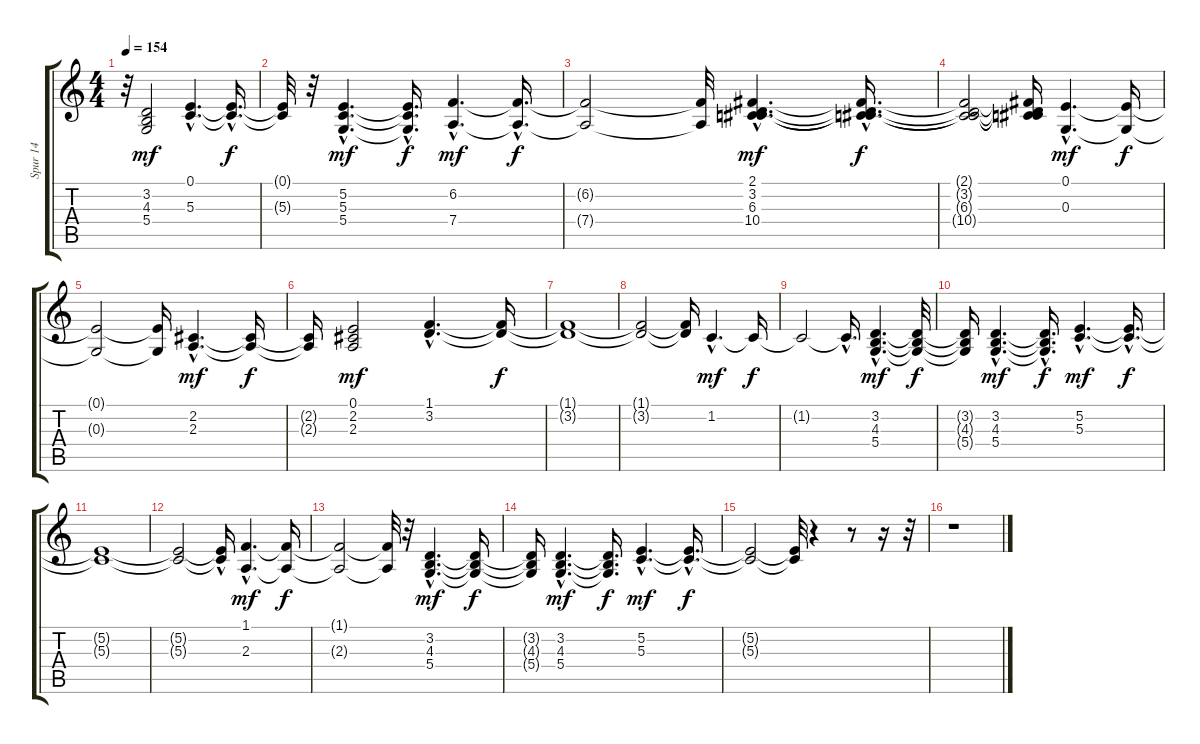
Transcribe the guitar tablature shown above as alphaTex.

\track ("Spur 14" "Spur 14") {instrument pad8sweep}
\staff {score tabs}
\tuning (E4 B3 G3 D3 A2 E2) {hide}
\ts (4 4)
\tempo 154
\clef g2
\ks c
r.32{dy f} (3.2 4.3 5.4).2{dy mf} (0.1{hac} 5.3{hac}).4{d} (0.1{hac t} 5.3{hac t}).16{d dy f} |
(0.1{t} 5.3{t}).32 r.32 (5.2{hac} 5.3{hac} 5.4{hac}).4{d dy mf} (5.2{hac t} 5.3{t} 5.4{hac t}).16{d dy f} (6.2{hac} 7.4{hac}).4{d dy mf} (6.2{hac t} 7.4{hac t}).16{d dy f} |
(6.2{t} 7.4{t}).2 (6.2{t} 7.4{t}).32 (2.1{hac} 3.2{hac} 6.3{hac} 10.4{hac}).4{d dy mf} (2.1{hac t} 3.2{hac t} 6.3{hac t} 10.4{hac t}).16{d dy f} |
(2.1{t} 3.2{t} 6.3{t} 10.4{t}).2 (2.1{t} 3.2{t} 6.3{t} 10.4{t}).16 (0.1{hac} 0.3{hac}).4{d dy mf} (0.1{t} 0.3{t}).16{dy f} |
(0.1{t} 0.3{t}).2 (0.1{t} 0.3{t}).16 (2.2{hac} 2.3{hac}).4{d dy mf} (2.2{t} 2.3{t}).16{dy f} |
(2.2{t} 2.3{t}).16 (0.1 2.2 2.3).2{dy mf} (1.1{hac} 3.2{hac}).4{d} (1.1{t} 3.2{t}).16{dy f} |
(1.1{t} 3.2{t}).1 |
(1.1{t} 3.2{t}).2 (1.1{t} 3.2{t}).16 1.2{hac}.4{d dy mf} 1.2{t}.16{dy f} |
1.2{t}.2 1.2{hac t}.16{d} (3.2{hac} 4.3{hac} 5.4{hac}).4{d dy mf} (3.2{t} 4.3{t} 5.4{t}).32{dy f} |
(3.2{t} 4.3{t} 5.4{t}).16 (3.2{hac} 4.3{hac} 5.4{hac}).4{d dy mf} (3.2{hac t} 4.3{hac t} 5.4{t}).16{d dy f} (5.2{hac} 5.3{hac}).4{d dy mf} (5.2{hac t} 5.3{hac t}).16{d dy f} |
(5.2{t} 5.3{t}).1 |
(5.2{t} 5.3{t}).2 (5.2{hac t} 5.3{t}).16 (1.1{hac} 2.3{hac}).4{d dy mf} (1.1{t} 2.3{t}).16{dy f} |
(1.1{t} 2.3{t}).2 (1.1{t} 2.3{t}).32 r.32 (3.2{hac} 4.3{hac} 5.4{hac}).4{d dy mf} (3.2{t} 4.3{t} 5.4{t}).16{dy f} |
(3.2{t} 4.3{t} 5.4{t}).16 (3.2{hac} 4.3{hac} 5.4{hac}).4{d dy mf} (3.2{t} 4.3{t} 5.4{t}).16{d dy f} (5.2{hac} 5.3{hac}).4{d dy mf} (5.2{hac t} 5.3{hac t}).16{d dy f} |
(5.2{t} 5.3{t}).2 (5.2{t} 5.3{t}).32 r.4 r.8 r.16 r.32 |
r.1
